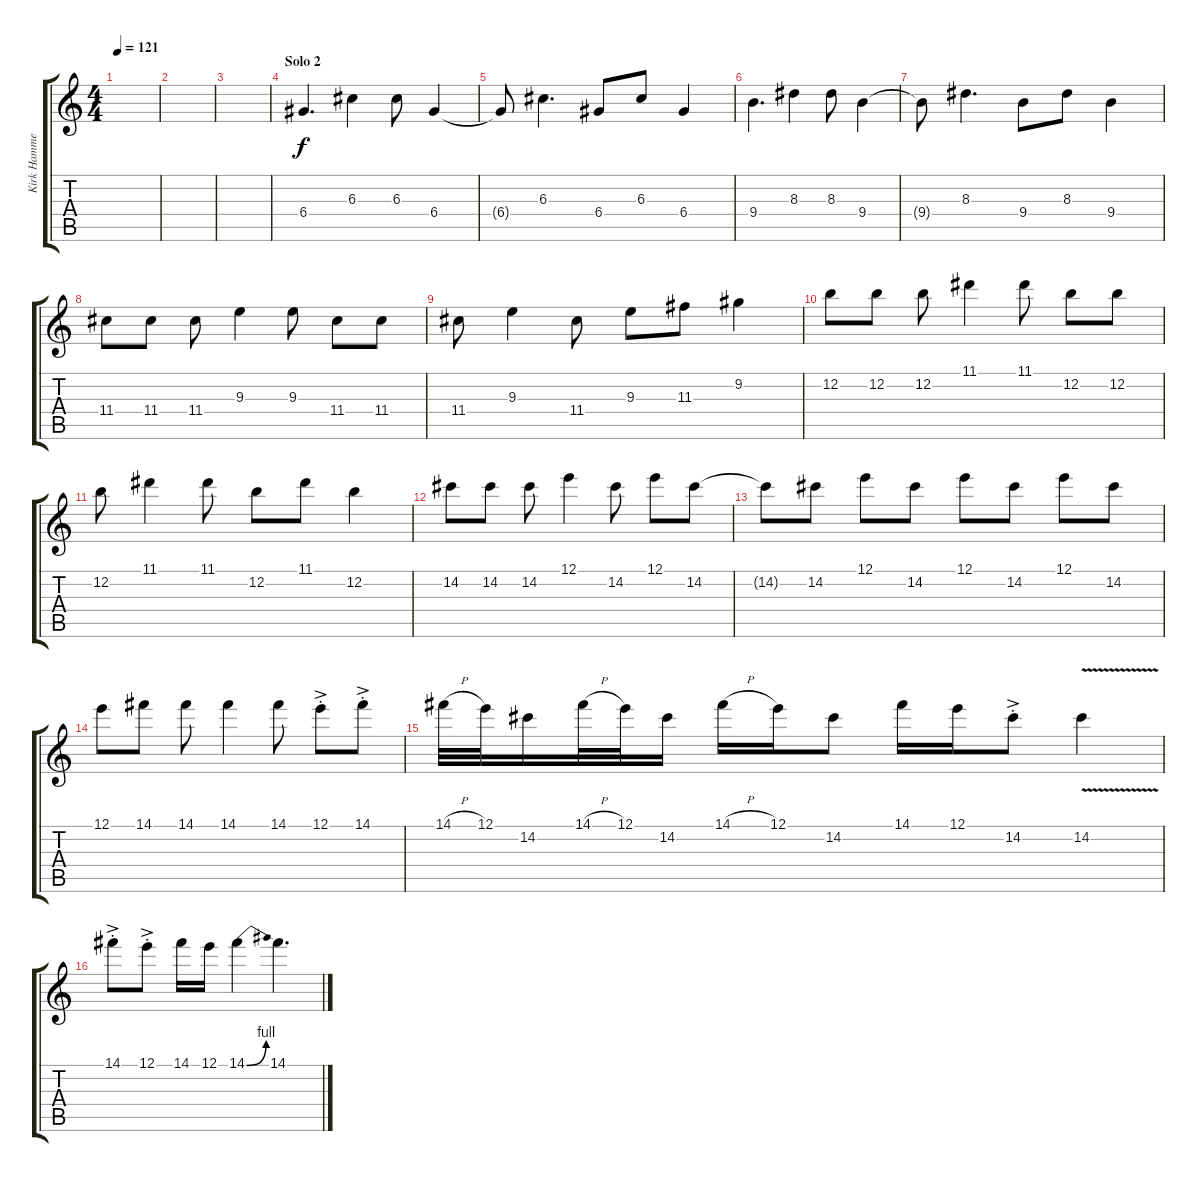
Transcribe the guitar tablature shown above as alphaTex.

\track ("Kirk Hammett (Lead)" "Kirk Hamme") {instrument distortionguitar}
\staff {score tabs}
\tuning (E4 B3 G3 D3 A2 E2) {hide}
\ts (4 4)
\tempo 121
\clef g2
\ks c
|
|
|
\section ("" "Solo 2")
6.4.4{d} 6.3.4 6.3.8 6.4.4 |
6.4{t}.8 6.3.4{d} 6.4.8 6.3.8 6.4.4 |
9.4.4{d} 8.3.4 8.3.8 9.4.4 |
9.4{t}.8 8.3.4{d} 9.4.8 8.3.8 9.4.4 |
11.4.8 11.4.8 11.4.8 9.3.4 9.3.8 11.4.8 11.4.8 |
11.4.8 9.3.4 11.4.8 9.3.8 11.3.8 9.2.4 |
12.2.8 12.2.8 12.2.8 11.1.4 11.1.8 12.2.8 12.2.8 |
12.2.8 11.1.4 11.1.8 12.2.8 11.1.8 12.2.4 |
14.2.8 14.2.8 14.2.8 12.1.4 14.2.8 12.1.8 14.2.8 |
14.2{t}.8 14.2.8 12.1.8 14.2.8 12.1.8 14.2.8 12.1.8 14.2.8 |
12.1.8 14.1.8 14.1.8 14.1.4 14.1.8 12.1{ac st}.8 14.1{ac st}.8 |
14.1{h}.32 12.1.32 14.2.16 14.1{h}.32 12.1.32 14.2.16 14.1{h}.16 12.1.16 14.2.8 14.1.16 12.1.16 14.2{ac st}.8 14.2{v}.4 |
14.1{ac st}.8 12.1{ac st}.8 14.1.16 12.1.16 14.1{be (bend 0 0 60 4)}.4 14.1.4{d}
